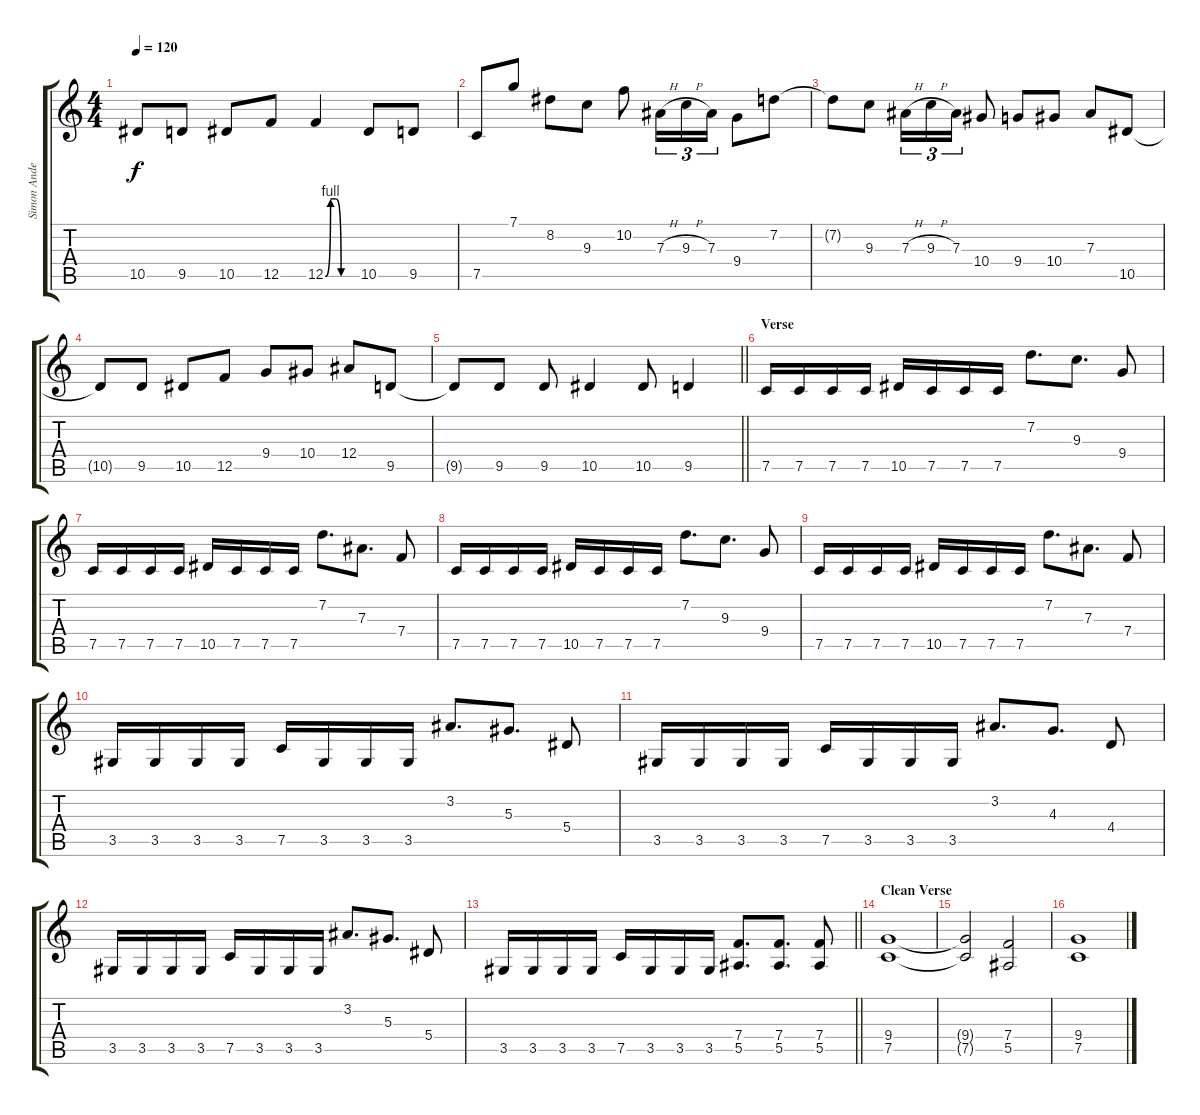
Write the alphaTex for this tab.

\track ("Simon Andersson (Lead)" "Simon Ande") {instrument distortionguitar}
\staff {score tabs}
\tuning (C4 G3 Eb3 Bb2 F2 C2) {hide}
\ts (4 4)
\tempo 120
\clef g2
\ks c
10.5{t}.8{dy f} 9.5.8 10.5.8 12.5.8 12.5{be (custom 0 0 10 4 20 4 30 0 60 0)}.4 10.5.8 9.5.8 |
7.5.8 7.1.8 8.2.8 9.3.8 10.2.8 7.3{h}.16{tu (3 2)} 9.3{h}.16{tu (3 2)} 7.3.16{tu (3 2)} 9.4.8 7.2.8 |
7.2{t}.8 9.3.8 7.3{h}.16{tu (3 2)} 9.3{h}.16{tu (3 2)} 7.3.16{tu (3 2)} 10.4.8 9.4.8 10.4.8 7.3.8 10.5.8 |
10.5{t}.8 9.5.8 10.5.8 12.5.8 9.4.8 10.4.8 12.4.8 9.5.8 |
\barLineRight lightlight
9.5{t}.8 9.5.8 9.5.8 10.5.4 10.5.8 9.5.4 |
\section ("" "Verse")
7.5.16 7.5.16 7.5.16 7.5.16 10.5.16 7.5.16 7.5.16 7.5.16 7.2.8{d} 9.3.8{d} 9.4.8 |
7.5.16 7.5.16 7.5.16 7.5.16 10.5.16 7.5.16 7.5.16 7.5.16 7.2.8{d} 7.3.8{d} 7.4.8 |
7.5.16 7.5.16 7.5.16 7.5.16 10.5.16 7.5.16 7.5.16 7.5.16 7.2.8{d} 9.3.8{d} 9.4.8 |
7.5.16 7.5.16 7.5.16 7.5.16 10.5.16 7.5.16 7.5.16 7.5.16 7.2.8{d} 7.3.8{d} 7.4.8 |
3.5.16 3.5.16 3.5.16 3.5.16 7.5.16 3.5.16 3.5.16 3.5.16 3.2.8{d} 5.3.8{d} 5.4.8 |
3.5.16 3.5.16 3.5.16 3.5.16 7.5.16 3.5.16 3.5.16 3.5.16 3.2.8{d} 4.3.8{d} 4.4.8 |
3.5.16 3.5.16 3.5.16 3.5.16 7.5.16 3.5.16 3.5.16 3.5.16 3.2.8{d} 5.3.8{d} 5.4.8 |
\barLineRight lightlight
3.5.16 3.5.16 3.5.16 3.5.16 7.5.16 3.5.16 3.5.16 3.5.16 (7.4 5.5).8{d} (7.4 5.5).8{d} (7.4 5.5).8 |
\section ("" "Clean Verse")
(9.4 7.5).1 |
(9.4{t} 7.5{t}).2 (7.4 5.5).2 |
(9.4 7.5).1
